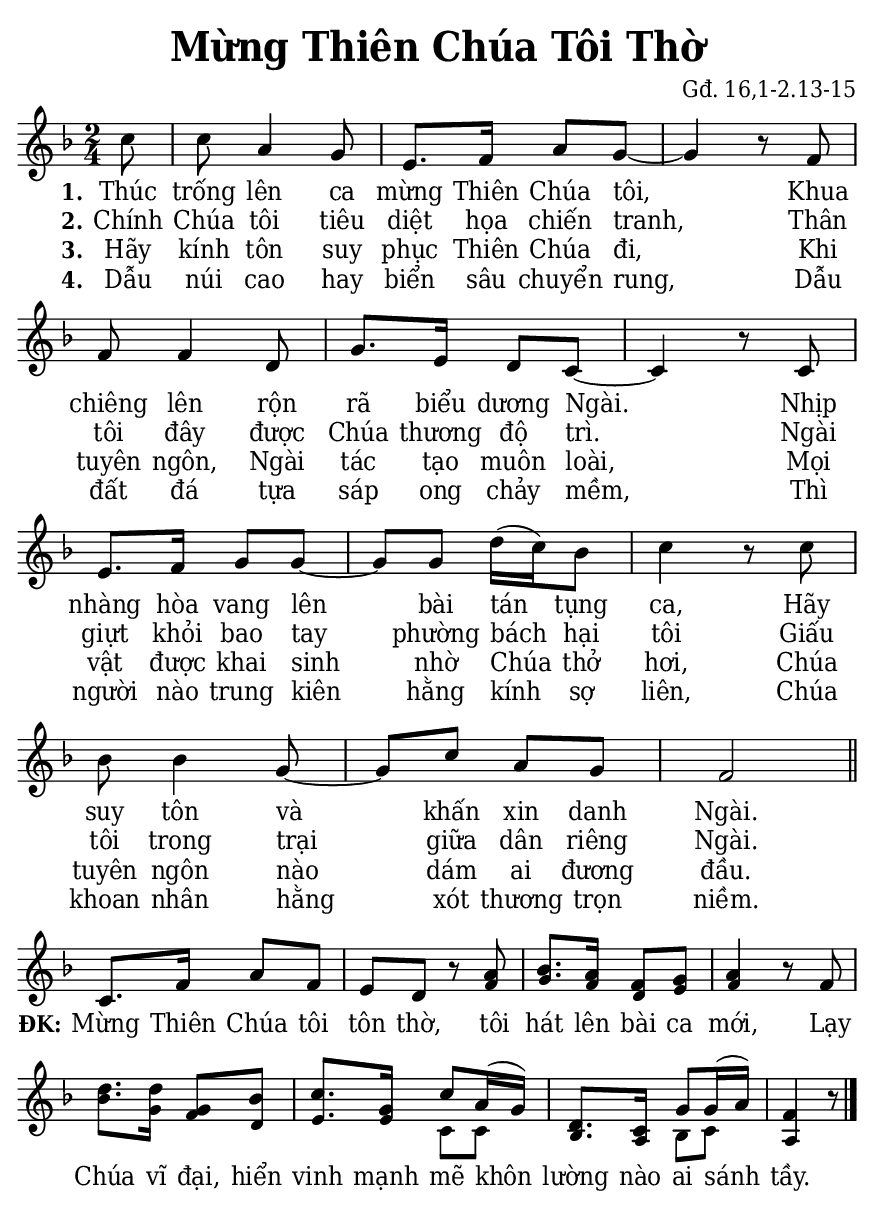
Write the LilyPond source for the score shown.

% Cài đặt chung\
\version "2.22.1"
\include "english.ly"

\header {
  title = \markup { \fontsize #1 "Mừng Thiên Chúa Tôi Thờ" }
  composer = "Gđ. 16,1-2.13-15"
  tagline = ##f
}

% Nhạc phiên khúc
nhacPhienKhucSop = \relative c'' {
  \partial 8 c8 |
  c a4 g8 |
  e8. f16 a8 g ~ |
  g4 r8 f |
  f f4 d8 |
  g8. e16 d8 c ~ |
  c4 r8 c |
  e8. f16 g8 g ~ |
  g g d'16 (c) bf8 |
  c4 r8 c |
  bf bf4 g8 ~ |
  g c a g |
  f2 \bar "||"
  
  c8. f16 a8 f |
  e8 d r a' |
  bf8. a16 f8 g |
  a4 r8 f |
  d'8. d16 g,8 bf |
  c8. g16 c8 a16 (g) |
  d8. c16 g'8 g16 (a) |
  f4 r8 \bar "|."
}

nhacPhienKhucAlto = \relative c' {
  r8 |
  R2*12
  c8. f16 a8 f |
  e8 d r f |
  g8. f16 d8 e |
  f4 r8 f |
  bf8. g16 f8 d |
  e8. e16 c8 [c] |
  bf8. a16 bf8 [c] |
  a4 r8
}

% Lời phiên khúc
loiPhienKhucSop = \lyrics {
  <<
    {
      \set stanza = "1."
      Thúc trống lên ca mừng Thiên Chúa tôi,
      Khua chiêng lên rộn rã biểu dương Ngài.
      Nhịp nhàng hòa vang lên bài tán tụng ca,
      Hãy suy tôn và khấn xin danh Ngài.
    }
    \new Lyrics {
	    \set associatedVoice = "beSop"
	    \set stanza = "2."
	    Chính Chúa tôi tiêu diệt họa chiến tranh,
	    Thân tôi đây được Chúa thương độ trì.
	    Ngài giựt khỏi bao tay phường bách hại tôi
	    Giấu tôi trong trại giữa dân riêng Ngài.
    }
    \new Lyrics {
	    \set associatedVoice = "beSop"
	    \set stanza = "3."
	    Hãy kính tôn suy phục Thiên Chúa đi,
	    Khi tuyên ngôn, Ngài tác tạo muôn loài,
	    Mọi vật được khai sinh nhờ Chúa thở hơi,
	    Chúa tuyên ngôn nào dám ai đương đầu.
    }
    \new Lyrics {
	    \set associatedVoice = "beSop"
	    \set stanza = "4."
	    Dẫu núi cao hay biển sâu chuyển rung,
	    Dẫu đất đá tựa sáp ong chảy mềm,
	    Thì người nào trung kiên hằng kính sợ liên,
	    Chúa khoan nhân hằng xót thương trọn niềm.
    }
  >>
  \set stanza = "ĐK:"
  Mừng Thiên Chúa tôi tôn thờ,
  tôi hát lên bài ca mới,
  Lạy Chúa vĩ đại, hiển vinh
  mạnh mẽ khôn lường nào ai sánh tầy.
}

% Dàn trang
\paper {
  #(set-paper-size "a5")
  top-margin = 3\mm
  bottom-margin = 3\mm
  left-margin = 3\mm
  right-margin = 3\mm
  indent = #0
  #(define fonts
	 (make-pango-font-tree "Deja Vu Serif Condensed"
	 		       "Deja Vu Serif Condensed"
			       "Deja Vu Serif Condensed"
			       (/ 20 20)))
  print-page-number = ##f
  system-system-spacing = #'((basic-distance . 0.1) (padding . 2))
  page-count = 1
}

TongNhip = {
  \key f \major \time 2/4
  \set Timing.beamExceptions = #'()
  \set Timing.baseMoment = #(ly:make-moment 1/4)
}

% Đổi kích thước nốt cho bè phụ
notBePhu =
#(define-music-function (font-size music) (number? ly:music?)
   (for-some-music
     (lambda (m)
       (if (music-is-of-type? m 'rhythmic-event)
           (begin
             (set! (ly:music-property m 'tweaks)
                   (cons `(font-size . ,font-size)
                         (ly:music-property m 'tweaks)))
             #t)
           #f))
     music)
   music)

\score {
  \new ChoirStaff <<
    \new Staff \with {
        \consists "Merge_rests_engraver"
        printPartCombineTexts = ##f
      }
      <<
      \new Voice \TongNhip \partCombine 
        \nhacPhienKhucSop
        \notBePhu -1 { \nhacPhienKhucAlto }
      \new NullVoice = beSop \nhacPhienKhucSop
      \new Lyrics \lyricsto beSop \loiPhienKhucSop
      >>
  >>
  \layout {
    \override Lyrics.LyricSpace.minimum-distance = #1
    \override Score.BarNumber.break-visibility = ##(#f #f #f)
    \override Score.SpacingSpanner.uniform-stretching = ##t
  } 
}
